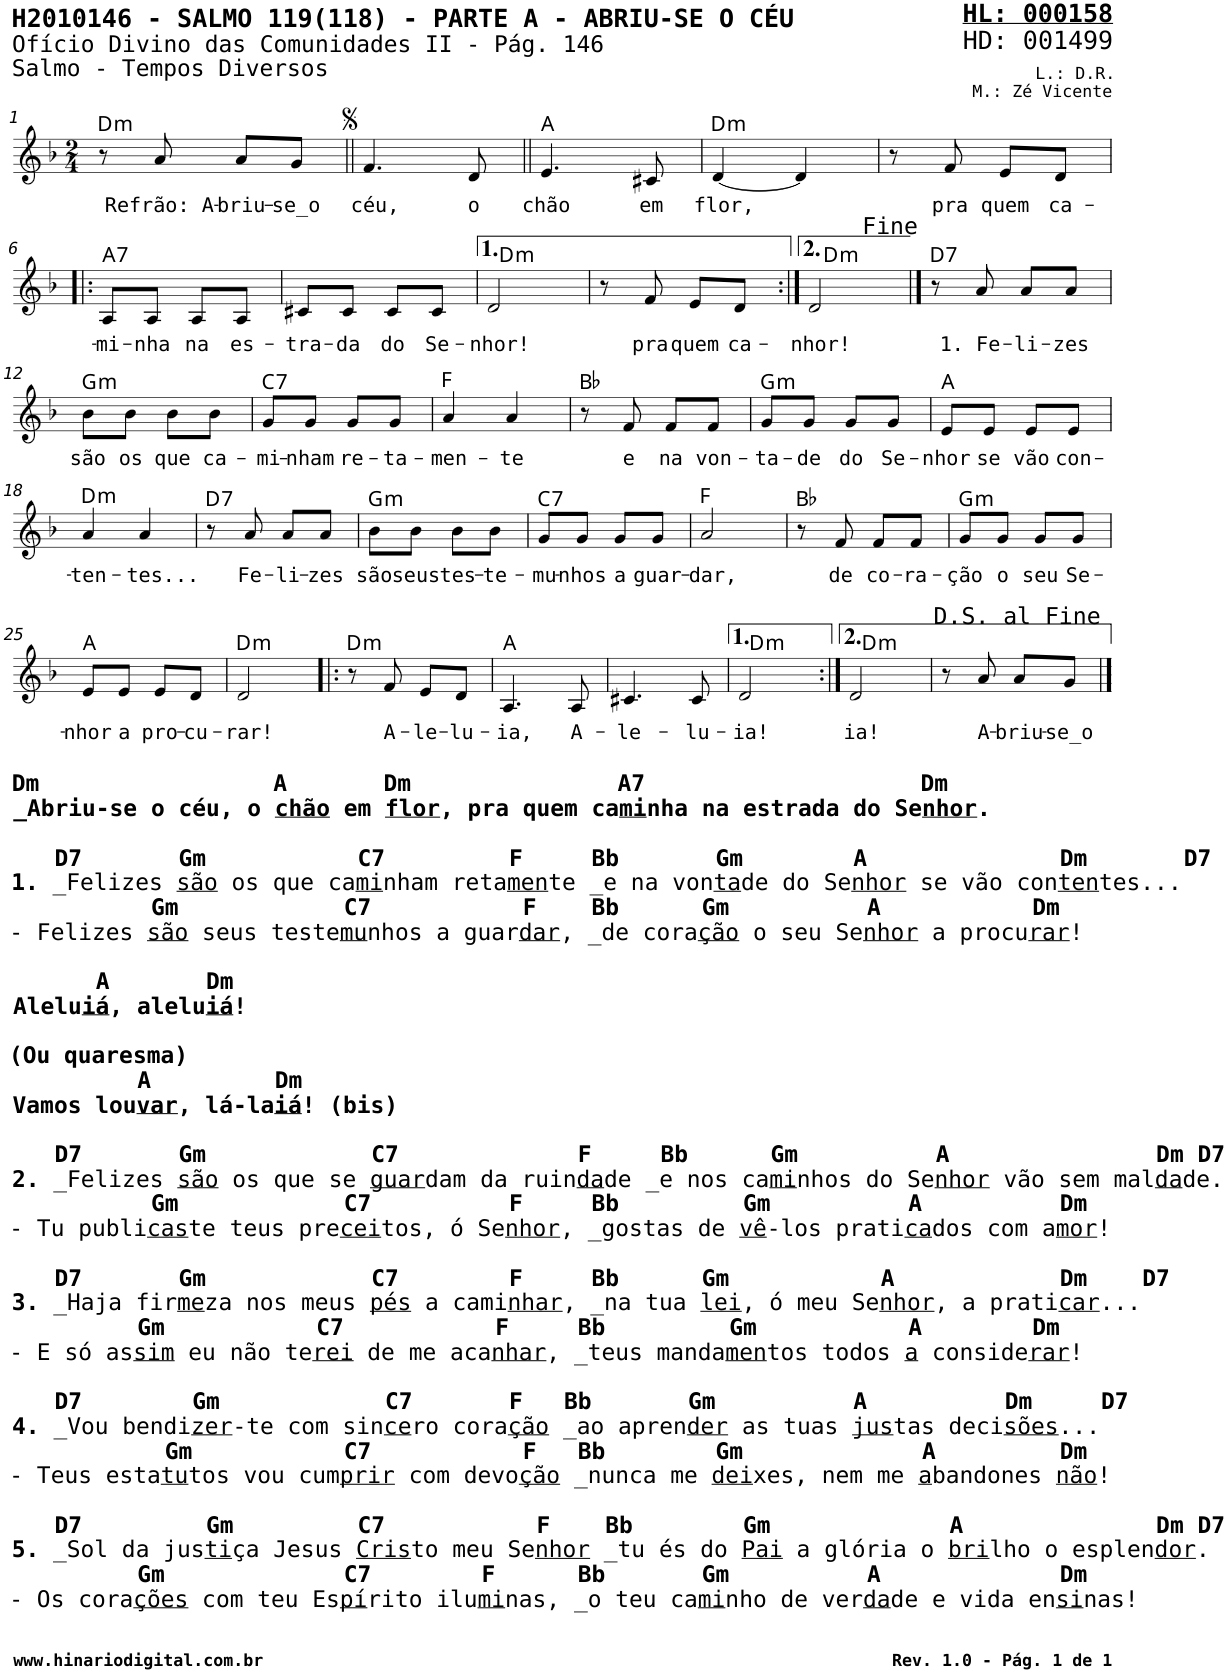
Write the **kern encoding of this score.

**kern	**text	**harte
*part1	*part1	*part1
*staff1	*staff1	*
*I"Voz	*	*
*I'V	*	*
*stria5	*	*
*clefG2	*	*
*k[b-]	*	*
*M2/4	*	*
=1	=1	=1
!	!	!LO:H:kt=m
8r	.	D:min
!	!LO:LY:b	!
8a/	Refrão: A-	.
!	!LO:LY:b	!
8a/L	-briu-	.
!	!LO:LY:b	!
8g/J	-se_o	.
=2||	=2||	=2||
!	!LO:LY:b	!
4.f/	céu,	.
!	!LO:LY:b	!
8d/	o	.
=3||	=3||	=3||
!	!LO:LY:b	!
4.e/	chão	A:maj
!	!LO:LY:b	!
8c#X/	em	.
=4	=4	=4
!	!LO:LY:b	!LO:H:kt=m
[4d/	flor,	D:min
4d/]	.	.
=5	=5	=5
8r	.	.
!	!LO:LY:b	!
8f/	pra	.
!	!LO:LY:b	!
8e/L	quem	.
!	!LO:LY:b	!
8d/J	ca-	.
!!LO:LB:g=z
=6!|:	=6!|:	=6!|:
!	!LO:LY:b	!LO:H:kt=7
8A/L	-mi-	A:7
!	!LO:LY:b	!
8A/J	-nha	.
!	!LO:LY:b	!
8A/L	na	.
!	!LO:LY:b	!
8A/J	es-	.
=7	=7	=7
!	!LO:LY:b	!
8c#X/L	-tra-	.
!	!LO:LY:b	!
8c#/J	-da	.
!	!LO:LY:b	!
8c#/L	do	.
!	!LO:LY:b	!
8c#/J	Se-	.
=8	=8	=8
!	!LO:LY:b	!LO:H:kt=m
2d/	-nhor!	D:min
=9	=9	=9
8r	.	.
!	!LO:LY:b	!
8f/	pra	.
!	!LO:LY:b	!
8e/L	quem	.
!	!LO:LY:b	!
8d/J	ca-	.
=10:|!	=10:|!	=10:|!
!	!LO:LY:b	!LO:H:kt=m
2d/	-nhor!	D:min
==11	==11	==11
!	!	!LO:H:kt=7
8r	.	D:7
!	!LO:LY:b	!
8a/	1. Fe-	.
!	!LO:LY:b	!
8a/L	-li-	.
!	!LO:LY:b	!
8a/J	-zes	.
!!LO:LB:g=z
=12	=12	=12
!	!LO:LY:b	!LO:H:kt=m
8b-\L	são	G:min
!	!LO:LY:b	!
8b-\J	os	.
!	!LO:LY:b	!
8b-\L	que	.
!	!LO:LY:b	!
8b-\J	ca-	.
=13	=13	=13
!	!LO:LY:b	!LO:H:kt=7
8g/L	-mi-	C:7
!	!LO:LY:b	!
8g/J	-nham	.
!	!LO:LY:b	!
8g/L	re-	.
!	!LO:LY:b	!
8g/J	-ta-	.
=14	=14	=14
!	!LO:LY:b	!
4a/	-men-	F:maj
!	!LO:LY:b	!
4a/	-te	.
=15	=15	=15
8r	.	Bb:maj
!	!LO:LY:b	!
8f/	e	.
!	!LO:LY:b	!
8f/L	na	.
!	!LO:LY:b	!
8f/J	von-	.
=16	=16	=16
!	!LO:LY:b	!LO:H:kt=m
8g/L	-ta-	G:min
!	!LO:LY:b	!
8g/J	-de	.
!	!LO:LY:b	!
8g/L	do	.
!	!LO:LY:b	!
8g/J	Se-	.
=17	=17	=17
!	!LO:LY:b	!
8e/L	-nhor	A:maj
!	!LO:LY:b	!
8e/J	se	.
!	!LO:LY:b	!
8e/L	vão	.
!	!LO:LY:b	!
8e/J	con-	.
!!LO:LB:g=z
=18	=18	=18
!	!LO:LY:b	!LO:H:kt=m
4a/	-ten-	D:min
!	!LO:LY:b	!
4a/	-tes...	.
=19	=19	=19
!	!	!LO:H:kt=7
8r	.	D:7
!	!LO:LY:b	!
8a/	Fe-	.
!	!LO:LY:b	!
8a/L	-li-	.
!	!LO:LY:b	!
8a/J	-zes	.
=20	=20	=20
!	!LO:LY:b	!LO:H:kt=m
8b-\L	são	G:min
!	!LO:LY:b	!
8b-\J	seus	.
!	!LO:LY:b	!
8b-\L	tes-	.
!	!LO:LY:b	!
8b-\J	-te-	.
=21	=21	=21
!	!LO:LY:b	!LO:H:kt=7
8g/L	-mu-	C:7
!	!LO:LY:b	!
8g/J	-nhos	.
!	!LO:LY:b	!
8g/L	a	.
!	!LO:LY:b	!
8g/J	guar-	.
=22	=22	=22
!	!LO:LY:b	!
2a/	-dar,	F:maj
=23	=23	=23
8r	.	Bb:maj
!	!LO:LY:b	!
8f/	de	.
!	!LO:LY:b	!
8f/L	co-	.
!	!LO:LY:b	!
8f/J	-ra-	.
=24	=24	=24
!	!LO:LY:b	!LO:H:kt=m
8g/L	-ção	G:min
!	!LO:LY:b	!
8g/J	o	.
!	!LO:LY:b	!
8g/L	seu	.
!	!LO:LY:b	!
8g/J	Se-	.
!!LO:LB:g=z
=25	=25	=25
!LO:TX:b:B:t=Dm                 A       Dm               A7                    Dm	!	!
!LO:TX:b:t=_Abriu-se o céu, o	!	!
!LO:TX:b:t=chão	!	!
!LO:TX:b:t=em	!	!
!LO:TX:b:t=flor	!	!
!LO:TX:b:t=, pra quem ca	!	!
!LO:TX:b:t=mi	!	!
!LO:TX:b:t=nha na estrada do Se	!	!
!LO:TX:b:t=nhor	!	!
!LO:TX:b:t=.	!	!
!LO:TX:b:t=D7       Gm           C7         F     Bb       Gm        A              Dm       D7	!	!
!LO:TX:b:t=1.	!	!
!LO:TX:b:t=_Felizes	!	!
!LO:TX:b:t=são	!	!
!LO:TX:b:t=os que ca	!	!
!LO:TX:b:t=mi	!	!
!LO:TX:b:t=nham reta	!	!
!LO:TX:b:t=men	!	!
!LO:TX:b:t=te _e na von	!	!
!LO:TX:b:t=ta	!	!
!LO:TX:b:t=de do Se	!	!
!LO:TX:b:t=nhor	!	!
!LO:TX:b:t=se vão con	!	!
!LO:TX:b:t=ten	!	!
!LO:TX:b:t=tes...	!	!
!LO:TX:b:B:t=Gm            C7           F    Bb      Gm          A           Dm	!	!
!LO:TX:b:t=- Felizes	!	!
!LO:TX:b:t=são	!	!
!LO:TX:b:t=seus teste	!	!
!LO:TX:b:t=mu	!	!
!LO:TX:b:t=nhos a guar	!	!
!LO:TX:b:t=dar	!	!
!LO:TX:b:t=, _de cora	!	!
!LO:TX:b:t=ção	!	!
!LO:TX:b:t=o seu Se	!	!
!LO:TX:b:t=nhor	!	!
!LO:TX:b:t=a procu	!	!
!LO:TX:b:t=rar	!	!
!LO:TX:b:t=!	!	!
!LO:TX:b:B:t=A       Dm	!	!
!LO:TX:b:t=Alelu	!	!
!LO:TX:b:t=iá	!	!
!LO:TX:b:t=, alelu	!	!
!LO:TX:b:t=iá	!	!
!LO:TX:b:t=!	!	!
!LO:TX:b:t=(Ou quaresma)	!	!
!LO:TX:b:t=A         Dm	!	!
!LO:TX:b:t=Vamos lou	!	!
!LO:TX:b:t=var	!	!
!LO:TX:b:t=, lá-la	!	!
!LO:TX:b:t=iá	!	!
!LO:TX:b:t=! (bis)	!	!
!LO:TX:b:t=D7       Gm            C7             F     Bb      Gm          A               Dm D7	!	!
!LO:TX:b:t=2.	!	!
!LO:TX:b:t=_Felizes	!	!
!LO:TX:b:t=são	!	!
!LO:TX:b:t=os que se	!	!
!LO:TX:b:t=guar	!	!
!LO:TX:b:t=dam da ruin	!	!
!LO:TX:b:t=da	!	!
!LO:TX:b:t=de _e nos ca	!	!
!LO:TX:b:t=mi	!	!
!LO:TX:b:t=nhos do Se	!	!
!LO:TX:b:t=nhor	!	!
!LO:TX:b:t=vão sem mal	!	!
!LO:TX:b:t=da	!	!
!LO:TX:b:t=de.	!	!
!LO:TX:b:B:t=Gm            C7          F     Bb         Gm          A          Dm	!	!
!LO:TX:b:t=- Tu publi	!	!
!LO:TX:b:t=cas	!	!
!LO:TX:b:t=te teus pre	!	!
!LO:TX:b:t=cei	!	!
!LO:TX:b:t=tos, ó Se	!	!
!LO:TX:b:t=nhor	!	!
!LO:TX:b:t=, _gostas de	!	!
!LO:TX:b:t=vê	!	!
!LO:TX:b:t=-los prati	!	!
!LO:TX:b:t=ca	!	!
!LO:TX:b:t=dos com a	!	!
!LO:TX:b:t=mor	!	!
!LO:TX:b:t=!	!	!
!LO:TX:b:B:t=D7       Gm            C7        F     Bb      Gm           A            Dm    D7	!	!
!LO:TX:b:t=3.	!	!
!LO:TX:b:t=_Haja fir	!	!
!LO:TX:b:t=me	!	!
!LO:TX:b:t=za nos meus	!	!
!LO:TX:b:t=pés	!	!
!LO:TX:b:t=a cami	!	!
!LO:TX:b:t=nhar	!	!
!LO:TX:b:t=, _na tua	!	!
!LO:TX:b:t=lei	!	!
!LO:TX:b:t=, ó meu Se	!	!
!LO:TX:b:t=nhor	!	!
!LO:TX:b:t=, a prati	!	!
!LO:TX:b:t=car	!	!
!LO:TX:b:t=...	!	!
!LO:TX:b:B:t=Gm           C7           F     Bb         Gm           A        Dm	!	!
!LO:TX:b:t=- E só as	!	!
!LO:TX:b:t=sim	!	!
!LO:TX:b:t=eu não te	!	!
!LO:TX:b:t=rei	!	!
!LO:TX:b:t=de me aca	!	!
!LO:TX:b:t=nhar	!	!
!LO:TX:b:t=, _teus manda	!	!
!LO:TX:b:t=men	!	!
!LO:TX:b:t=tos todos	!	!
!LO:TX:b:t=a	!	!
!LO:TX:b:t=conside	!	!
!LO:TX:b:t=rar	!	!
!LO:TX:b:t=!	!	!
!LO:TX:b:B:t=D7        Gm            C7       F   Bb       Gm          A          Dm     D7	!	!
!LO:TX:b:t=4.	!	!
!LO:TX:b:t=_Vou bendi	!	!
!LO:TX:b:t=zer	!	!
!LO:TX:b:t=-te com sin	!	!
!LO:TX:b:t=ce	!	!
!LO:TX:b:t=ro cora	!	!
!LO:TX:b:t=ção	!	!
!LO:TX:b:t=_ao apren	!	!
!LO:TX:b:t=der	!	!
!LO:TX:b:t=as tuas	!	!
!LO:TX:b:t=jus	!	!
!LO:TX:b:t=tas deci	!	!
!LO:TX:b:t=sões	!	!
!LO:TX:b:t=...	!	!
!LO:TX:b:B:t=Gm           C7           F   Bb        Gm             A         Dm	!	!
!LO:TX:b:t=- Teus esta	!	!
!LO:TX:b:t=tu	!	!
!LO:TX:b:t=tos vou cum	!	!
!LO:TX:b:t=prir	!	!
!LO:TX:b:t=com devo	!	!
!LO:TX:b:t=ção	!	!
!LO:TX:b:t=_nunca me	!	!
!LO:TX:b:t=dei	!	!
!LO:TX:b:t=xes, nem me	!	!
!LO:TX:b:t=a	!	!
!LO:TX:b:t=bandones	!	!
!LO:TX:b:t=não	!	!
!LO:TX:b:t=!	!	!
!LO:TX:b:B:t=D7         Gm         C7           F    Bb        Gm             A              Dm D7	!	!
!LO:TX:b:t=5.	!	!
!LO:TX:b:t=_Sol da jus	!	!
!LO:TX:b:t=ti	!	!
!LO:TX:b:t=ça Jesus	!	!
!LO:TX:b:t=Cris	!	!
!LO:TX:b:t=to meu Se	!	!
!LO:TX:b:t=nhor	!	!
!LO:TX:b:t=_tu és do	!	!
!LO:TX:b:t=Pai	!	!
!LO:TX:b:t=a glória o	!	!
!LO:TX:b:t=bri	!	!
!LO:TX:b:t=lho o esplen	!	!
!LO:TX:b:t=dor	!	!
!LO:TX:b:t=.	!	!
!LO:TX:b:B:t=Gm             C7        F      Bb       Gm          A             Dm	!	!
!LO:TX:b:t=- Os cora	!	!
!LO:TX:b:t=ções	!	!
!LO:TX:b:t=com teu Es	!	!
!LO:TX:b:t=pí	!	!
!LO:TX:b:t=rito ilu	!	!
!LO:TX:b:t=mi	!	!
!LO:TX:b:t=nas, _o teu ca	!	!
!LO:TX:b:t=mi	!	!
!LO:TX:b:t=nho de ver	!	!
!LO:TX:b:t=da	!	!
!LO:TX:b:t=de e vida en	!	!
!LO:TX:b:t=si	!	!
!LO:TX:b:t=nas!	!	!
!	!LO:LY:b	!
8e/L	-nhor	A:maj
!	!LO:LY:b	!
8e/J	a	.
!	!LO:LY:b	!
8e/L	pro-	.
!	!LO:LY:b	!
8d/J	-cu-	.
=26	=26	=26
!	!LO:LY:b	!LO:H:kt=m
2d/	-rar!	D:min
=27!|:	=27!|:	=27!|:
!	!	!LO:H:kt=m
8r	.	D:min
!	!LO:LY:b	!
8f/	A-	.
!	!LO:LY:b	!
8e/L	-le-	.
!	!LO:LY:b	!
8d/J	-lu-	.
=28	=28	=28
!	!LO:LY:b	!
4.A/	-ia,	A:maj
!	!LO:LY:b	!
8A/	A-	.
=29	=29	=29
!	!LO:LY:b	!
4.c#X/	-le-	.
!	!LO:LY:b	!
8c#/	-lu-	.
=30	=30	=30
!	!LO:LY:b	!LO:H:kt=m
2d/	-ia!	D:min
=31:|!	=31:|!	=31:|!
!	!LO:LY:b	!LO:H:kt=m
2d/	ia!	D:min
=32	=32	=32
8r	.	.
!	!LO:LY:b	!
8a/	A-	.
!	!LO:LY:b	!
8a/L	-briu-	.
!	!LO:LY:b	!
8g/J	-se_o	.
==	==	==
*-	*-	*-
